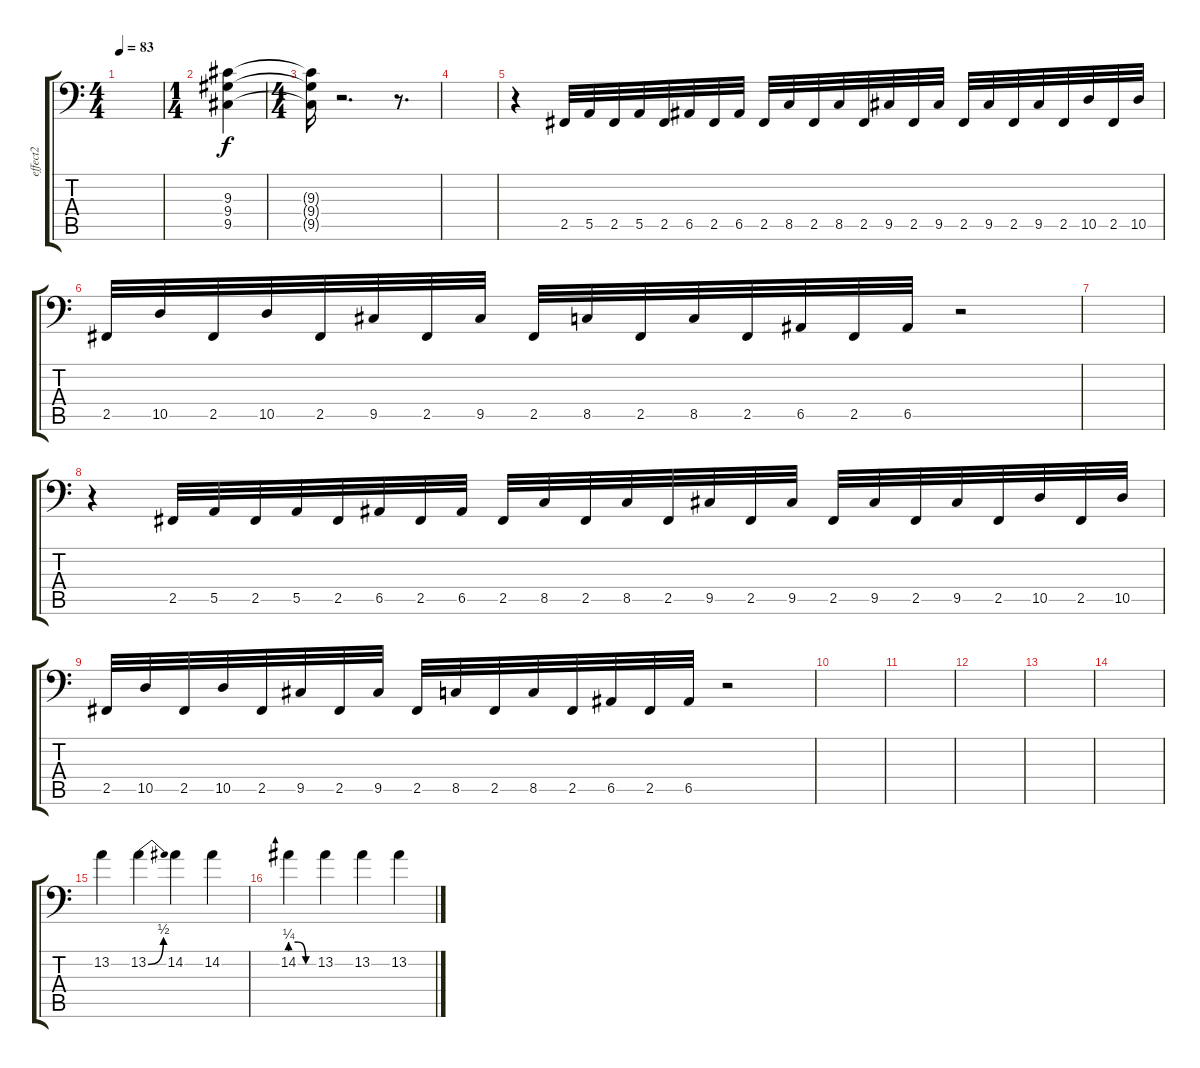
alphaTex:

\track ("effect2" "effect2") {instrument pizzicatostrings}
\staff {score tabs}
\tuning (Db4 Ab3 E3 B2 E2 A1) {hide}
\ts (4 4)
\tempo 83
\clef f4
\ks c
|
\ts (1 4)
(9.3 9.4 9.5).4{instrument reversecymbal} |
\ts (4 4)
(9.3{t} 9.4{t} 9.5{t}).16 r.2{d} r.8{d} |
|
r.4{instrument pizzicatostrings} 2.5.32 5.5.32 2.5.32 5.5.32 2.5.32 6.5.32 2.5.32 6.5.32 2.5.32 8.5.32 2.5.32 8.5.32 2.5.32 9.5.32 2.5.32 9.5.32 2.5.32 9.5.32 2.5.32 9.5.32 2.5.32 10.5.32 2.5.32 10.5.32 |
2.5.32 10.5.32 2.5.32 10.5.32 2.5.32 9.5.32 2.5.32 9.5.32 2.5.32 8.5.32 2.5.32 8.5.32 2.5.32 6.5.32 2.5.32 6.5.32 r.2 |
|
r.4 2.5.32 5.5.32 2.5.32 5.5.32 2.5.32 6.5.32 2.5.32 6.5.32 2.5.32 8.5.32 2.5.32 8.5.32 2.5.32 9.5.32 2.5.32 9.5.32 2.5.32 9.5.32 2.5.32 9.5.32 2.5.32 10.5.32 2.5.32 10.5.32 |
2.5.32 10.5.32 2.5.32 10.5.32 2.5.32 9.5.32 2.5.32 9.5.32 2.5.32 8.5.32 2.5.32 8.5.32 2.5.32 6.5.32 2.5.32 6.5.32 r.2 |
|
|
|
|
|
13.2.4{instrument pad4choir} 13.2{be (bend 0 0 60 2)}.4 14.2.4 14.2.4 |
14.2{be (custom 0 1 20 1 40 0 60 0)}.4 13.2.4 13.2.4 13.2.4
